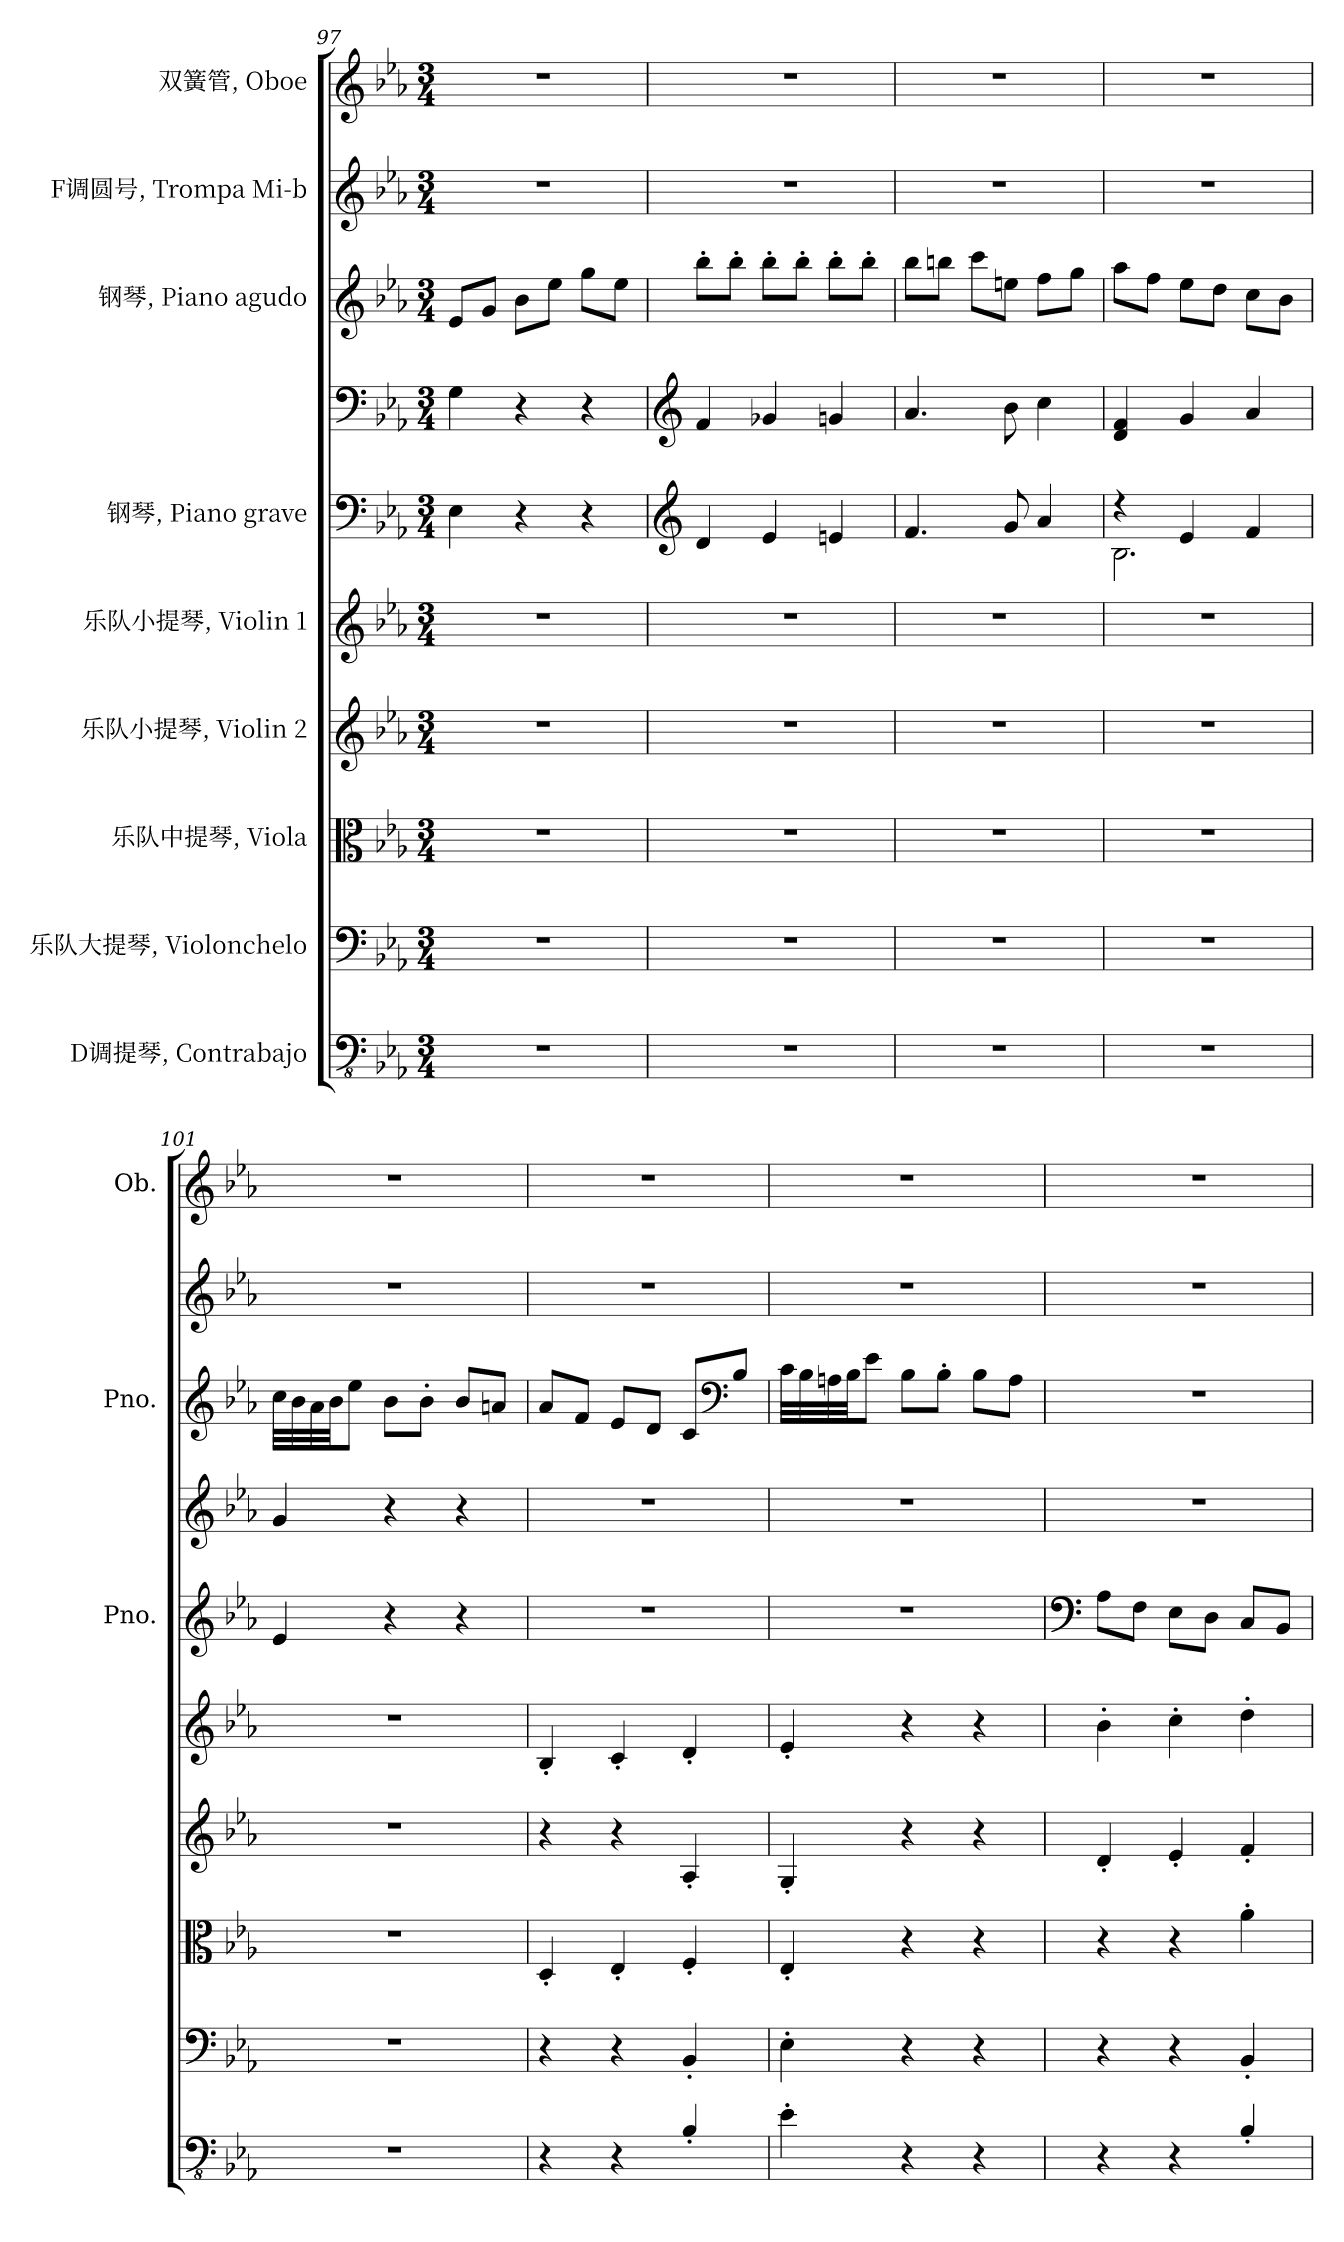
**kern	**kern	**kern	**kern	**kern	**kern	**kern	**kern	**kern	**kern
*part9	*part8	*part7	*part6	*part5	*part4	*part4	*part3	*part2	*part1
*staff10	*staff9	*staff8	*staff7	*staff6	*staff5	*staff4	*staff3	*staff2	*staff1
*I"D调提琴, Contrabajo	*I"乐队大提琴, Violonchelo	*I"乐队中提琴, Viola	*I"乐队小提琴, Violin 2	*I"乐队小提琴, Violin 1	*I"钢琴, Piano grave	*	*I"钢琴, Piano agudo	*I"F调圆号, Trompa Mi-b	*I"双簧管, Oboe
*	*	*	*	*	*I'Pno.	*	*I'Pno.	*	*I'Ob.
*clefFv4	*clefF4	*clefC3	*clefG2	*clefG2	*clefF4	*clefF4	*clefG2	*clefG2	*clefG2
*ITrd7c12	*	*	*	*	*	*	*	*ITrd4c7	*
*k[b-e-a-]	*k[b-e-a-]	*k[b-e-a-]	*k[b-e-a-]	*k[b-e-a-]	*k[b-e-a-]	*k[b-e-a-]	*k[b-e-a-]	*k[b-e-a-d-]	*k[b-e-a-]
*M3/4	*M3/4	*M3/4	*M3/4	*M3/4	*M3/4	*M3/4	*M3/4	*M3/4	*M3/4
=97	=97	=97	=97	=97	=97	=97	=97	=97	=97
2.r	2.r	2.r	2.r	2.r	4E-\	4G\	8e-/L	2.r	2.r
.	.	.	.	.	.	.	8g/J	.	.
.	.	.	.	.	4r	4r	8b-\L	.	.
.	.	.	.	.	.	.	8ee-\J	.	.
.	.	.	.	.	4r	4r	8gg\L	.	.
.	.	.	.	.	.	.	8ee-\J	.	.
!!LO:PB:g=z
=98	=98	=98	=98	=98	=98	=98	=98	=98	=98
*	*	*	*	*	*clefG2	*clefG2	*	*	*
*	*	*	*	*	*	*	*	*	*MM145
2.r	2.r	2.r	2.r	2.r	4d/	4f/	8bb-'\L	2.r	2.r
.	.	.	.	.	.	.	8bb-'\J	.	.
.	.	.	.	.	4e-/	4g-X/	8bb-'\L	.	.
.	.	.	.	.	.	.	8bb-'\J	.	.
.	.	.	.	.	4en/	4gn/	8bb-'\L	.	.
.	.	.	.	.	.	.	8bb-'\J	.	.
=99	=99	=99	=99	=99	=99	=99	=99	=99	=99
2.r	2.r	2.r	2.r	2.r	4.f/	4.a-/	8bb-\L	2.r	2.r
.	.	.	.	.	.	.	8bbn\J	.	.
.	.	.	.	.	.	.	8ccc\L	.	.
.	.	.	.	.	8g/	8b-\	8een\J	.	.
.	.	.	.	.	4a-/	4cc\	8ff\L	.	.
.	.	.	.	.	.	.	8gg\J	.	.
=100	=100	=100	=100	=100	=100	=100	=100	=100	=100
*	*	*	*	*	*^	*	*	*	*
2.r	2.r	2.r	2.r	2.r	4r	2.B-\	4d/ 4f/	8aa-\L	2.r	2.r
.	.	.	.	.	.	.	.	8ff\J	.	.
.	.	.	.	.	4e-/	.	4g/	8ee-\L	.	.
.	.	.	.	.	.	.	.	8dd\J	.	.
.	.	.	.	.	4f/	.	4a-/	8cc\L	.	.
.	.	.	.	.	.	.	.	8b-\J	.	.
*	*	*	*	*	*v	*v	*	*	*	*
=101	=101	=101	=101	=101	=101	=101	=101	=101	=101
*	*	*	*	*	*	*	*	*	*MM120
2.r	2.r	2.r	2.r	2.r	4e-/	4g/	32cc\LLL	2.r	2.r
.	.	.	.	.	.	.	32b-\	.	.
.	.	.	.	.	.	.	32a-\	.	.
.	.	.	.	.	.	.	32b-\JJ	.	.
.	.	.	.	.	.	.	8ee-\J	.	.
.	.	.	.	.	4r	4r	8b-\L	.	.
.	.	.	.	.	.	.	8b-'\J	.	.
.	.	.	.	.	4r	4r	8b-/L	.	.
.	.	.	.	.	.	.	8an/J	.	.
!!LO:PB:g=z
=102	=102	=102	=102	=102	=102	=102	=102	=102	=102
4r	4r	4D'/	4r	4B-'/	2.r	2.r	8a-/L	2.r	2.r
.	.	.	.	.	.	.	8f/J	.	.
4r	4r	4E-'/	4r	4c'/	.	.	8e-/L	.	.
.	.	.	.	.	.	.	8d/J	.	.
4BBB-'/	4BB-'/	4F'/	4A-'/	4d'/	.	.	8c/L	.	.
*	*	*	*	*	*	*	*clefF4	*	*
.	.	.	.	.	.	.	8B-/J	.	.
=103	=103	=103	=103	=103	=103	=103	=103	=103	=103
*	*	*	*	*	*	*	*	*	*MM120
4EE-'\	4E-'\	4E-'/	4G'/	4e-'/	2.r	2.r	32c\LLL	2.r	2.r
.	.	.	.	.	.	.	32B-\	.	.
.	.	.	.	.	.	.	32An\	.	.
.	.	.	.	.	.	.	32B-\JJ	.	.
.	.	.	.	.	.	.	8e-\J	.	.
4r	4r	4r	4r	4r	.	.	8B-\L	.	.
.	.	.	.	.	.	.	8B-'\J	.	.
4r	4r	4r	4r	4r	.	.	8B-\L	.	.
.	.	.	.	.	.	.	8A\J	.	.
=104	=104	=104	=104	=104	=104	=104	=104	=104	=104
*	*	*	*	*	*clefF4	*	*	*	*
4r	4r	4r	4d'/	4b-'\	8A-\L	2.r	2.r	2.r	2.r
.	.	.	.	.	8F\J	.	.	.	.
4r	4r	4r	4e-'/	4cc'\	8E-\L	.	.	.	.
.	.	.	.	.	8D\J	.	.	.	.
4BBB-'/	4BB-'/	4a-'\	4f'/	4dd'\	8C/L	.	.	.	.
.	.	.	.	.	8BB-/J	.	.	.	.
=	=	=	=	=	=	=	=	=	=
*-	*-	*-	*-	*-	*-	*-	*-	*-	*-
